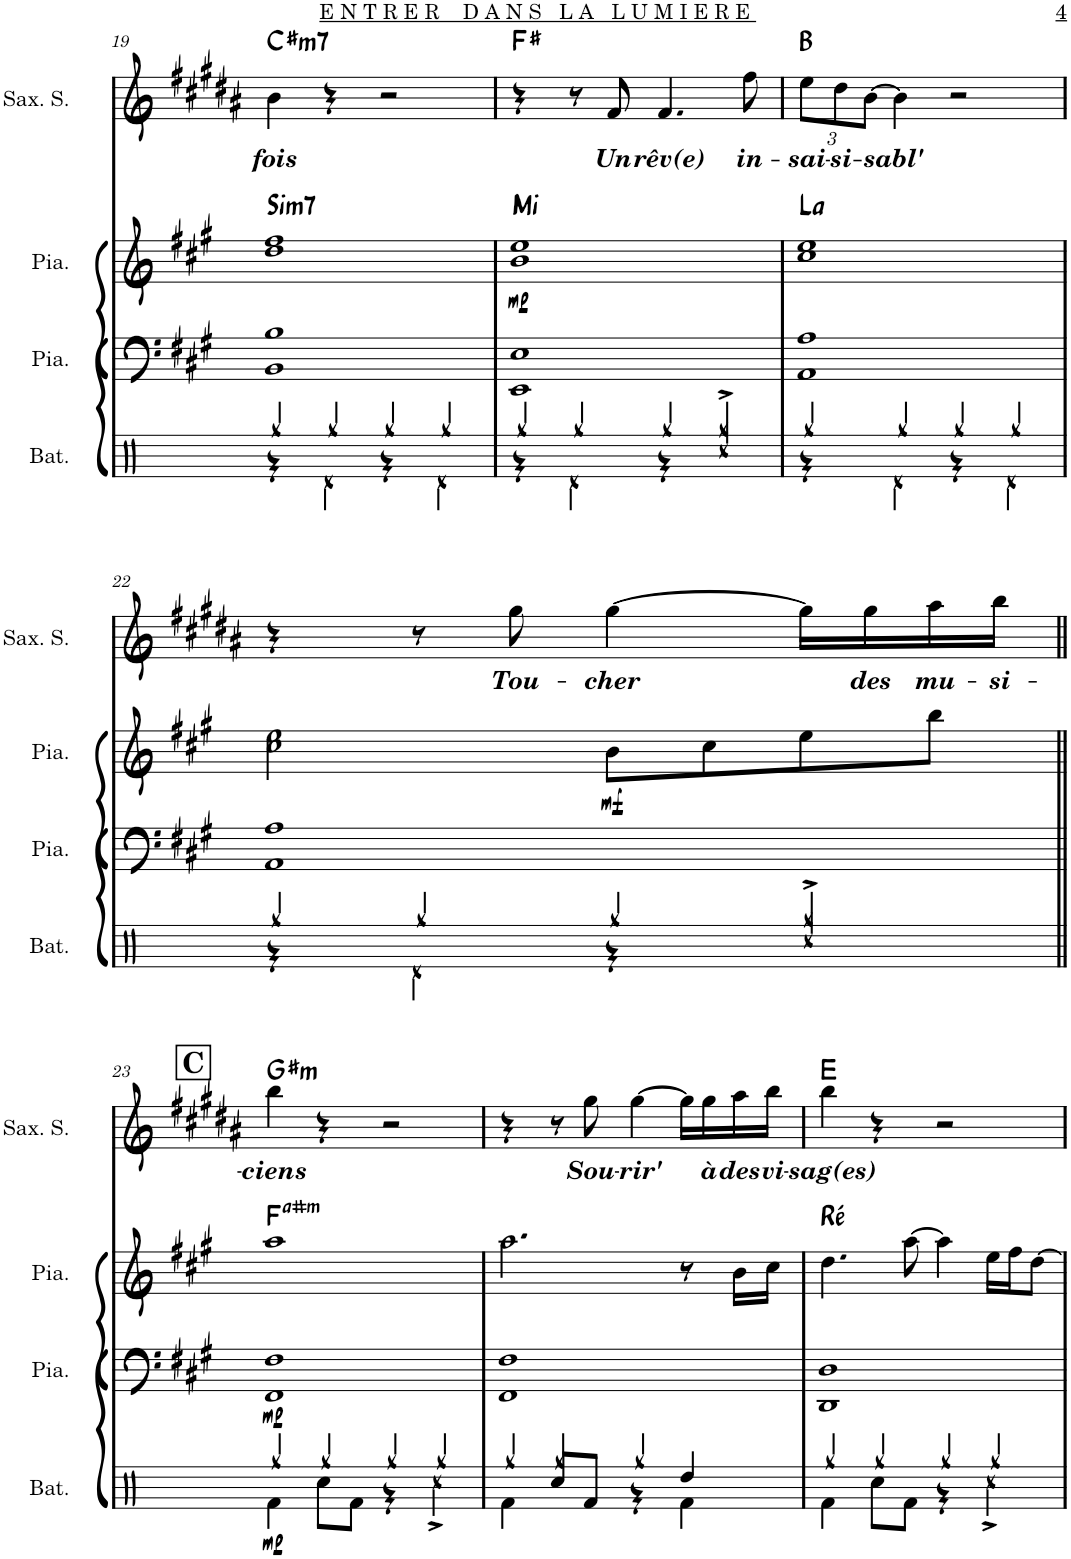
**kern	**dynam	**kern	**dynam	**kern	**dynam	**harte	**kern	**text	**harte
*part4	*part4	*part3	*part3	*part2	*part2	*part2	*part1	*part1	*part1
*staff4	*staff4	*staff3	*staff3	*staff2	*staff2	*	*staff1	*staff1	*
*I"Batterie	*	*I"Piano	*	*I"Piano	*	*	*I"Saxophone soprano	*	*
*I'Bat.	*	*I'Pia.	*	*I'Pia.	*	*	*I'Sax. S.	*	*
!!LO:PB:g=z
*clefX	*	*clefF4	*	*clefG2	*	*	*clefG2	*	*
*	*	*	*	*	*	*	*Trd1c2	*	*
*k[]	*	*k[f#c#g#]	*	*k[f#c#g#]	*	*	*k[f#c#g#d#a#]	*	*
*M4/4	*	*M4/4	*	*M4/4	*	*	*M4/4	*	*
=19	=19	=19	=19	=19	=19	=19	=19	=19	=19
*^	*	*	*	*	*	*	*	*	*
!	!	!	!	!	!	!	!LO:H:kt=Sim7	!	!LO:LY:b	!LO:H:kt=m7
4Rgg/	4r	.	1BB 1B	.	1dd 1ff#	.	N	4b\	fois	C#:min7
4Rgg/	4Rd\	.	.	.	.	.	.	4r	.	.
4Rgg/	4r	.	.	.	.	.	.	2r	.	.
4Rgg/	4Rd\	.	.	.	.	.	.	.	.	.
=20	=20	=20	=20	=20	=20	=20	=20	=20	=20	=20
!	!	!	!	!	!	!LO:DY:b	!LO:H:kt=Mi	!	!	!
4Rgg/	4r	.	1EE 1E	.	1b 1ee	mp	N	4r	.	F#:maj
4Rgg/	4Rd\	.	.	.	.	.	.	8r	.	.
!	!	!	!	!	!	!	!	!	!LO:LY:b	!
.	.	.	.	.	.	.	.	8f#/	Un	.
!	!	!	!	!	!	!	!	!	!LO:LY:b	!
4Rgg/	4r	.	.	.	.	.	.	4.f#/	rêv(e)	.
4Rcc^/	4Rgg/	.	.	.	.	.	.	.	.	.
!	!	!	!	!	!	!	!	!	!LO:LY:b	!
.	.	.	.	.	.	.	.	8ff#\	in-	.
=21	=21	=21	=21	=21	=21	=21	=21	=21	=21	=21
*	*	*	*	*	*	*	*	*Xbrackettup	*	*
!	!	!	!	!	!	!	!LO:H:kt=La	!	!LO:LY:b	!
4Rgg/	4r	.	1AA 1A	.	1cc# 1ee	.	N	12ee\L	-sai-	B:maj
!	!	!	!	!	!	!	!	!	!LO:LY:b	!
.	.	.	.	.	.	.	.	12dd#\	-si-	.
!	!	!	!	!	!	!	!	!	!LO:LY:b	!
.	.	.	.	.	.	.	.	[12b\J	-sabl'	.
4Rgg/	4Rd\	.	.	.	.	.	.	4b\]	.	.
4Rgg/	4r	.	.	.	.	.	.	2r	.	.
4Rgg/	4Rd\	.	.	.	.	.	.	.	.	.
!!LO:LB:g=z
=22	=22	=22	=22	=22	=22	=22	=22	=22	=22	=22
4Rgg/	4r	.	1AA 1A	.	2cc#\ 2ee\	.	.	4r	.	.
4Rgg/	4Rd\	.	.	.	.	.	.	8r	.	.
!	!	!	!	!	!	!	!	!	!LO:LY:b	!
.	.	.	.	.	.	.	.	8gg#\	Tou-	.
!	!	!	!	!	!	!LO:DY:b	!	!	!LO:LY:b	!
4Rgg/	4r	.	.	.	8b\L	mf	.	[4gg#\	cher	.
.	.	.	.	.	8cc#\	.	.	.	.	.
4Rcc^/	4Rgg/	.	.	.	8ee\	.	.	16gg#\LL]	.	.
!	!	!	!	!	!	!	!	!	!LO:LY:b	!
.	.	.	.	.	.	.	.	16gg#\	des	.
!	!	!	!	!	!	!	!	!	!LO:LY:b	!
.	.	.	.	.	8bb\J	.	.	16aa#\	mu-	.
!	!	!	!	!	!	!	!	!	!LO:LY:b	!
.	.	.	.	.	.	.	.	16bb\JJ	-si-	.
!!LO:LB:g=z
!!LO:REH:place=s1:a:B:cj:fs=14:t=C
=23||	=23||	=23||	=23||	=23||	=23||	=23||	=23||	=23||	=23||	=23||
!	!	!LO:DY:b	!	!LO:DY:b	!	!	!LO:H:kt=a#m	!	!LO:LY:b	!LO:H:kt=m
4Rgg/	4Rf\	mp	1FF# 1F#	mp	1aa	.	.	4bb\	-ciens	G#:min
4Rgg/	8Rcc\L	.	.	.	.	.	.	4r	.	.
.	8Rf\J	.	.	.	.	.	.	.	.	.
4Rgg/	4r	.	.	.	.	.	.	2r	.	.
4Rgg/	4Rcc^\	.	.	.	.	.	.	.	.	.
=24	=24	=24	=24	=24	=24	=24	=24	=24	=24	=24
4Rgg/	4Rf\	.	1FF# 1F#	.	2.aa\	.	.	4r	.	.
4Rgg/	8Rcc/L	.	.	.	.	.	.	8r	.	.
!	!	!	!	!	!	!	!	!	!LO:LY:b	!
.	8Rf/J	.	.	.	.	.	.	8gg#\	Sou-	.
!	!	!	!	!	!	!	!	!	!LO:LY:b	!
4Rgg/	4r	.	.	.	.	.	.	[4gg#\	rir'	.
4Rdd/	4Rf\	.	.	.	8r	.	.	16gg#\LL]	.	.
!	!	!	!	!	!	!	!	!	!LO:LY:b	!
.	.	.	.	.	.	.	.	16gg#\	à	.
!	!	!	!	!	!	!	!	!	!LO:LY:b	!
.	.	.	.	.	16b\LL	.	.	16aa#\	des	.
!	!	!	!	!	!	!	!	!	!LO:LY:b	!
.	.	.	.	.	16cc#\JJ	.	.	16bb\JJ	vi-	.
=25	=25	=25	=25	=25	=25	=25	=25	=25	=25	=25
!	!	!	!	!	!	!	!LO:H:kt=Ré	!	!LO:LY:b	!
4Rgg/	4Rf\	.	1DD 1D	.	4.dd\	.	N	4bb\	-sag(es)	E:maj
4Rgg/	8Rcc\L	.	.	.	.	.	.	4r	.	.
.	8Rf\J	.	.	.	[8aa\	.	.	.	.	.
4Rgg/	4r	.	.	.	4aa\]	.	.	2r	.	.
4Rgg/	4Rcc^\	.	.	.	16ee\LL	.	.	.	.	.
.	.	.	.	.	16ff#\J	.	.	.	.	.
.	.	.	.	.	[8dd\J	.	.	.	.	.
*v	*v	*	*	*	*	*	*	*	*	*
=	=	=	=	=	=	=	=	=	=
*-	*-	*-	*-	*-	*-	*-	*-	*-	*-
